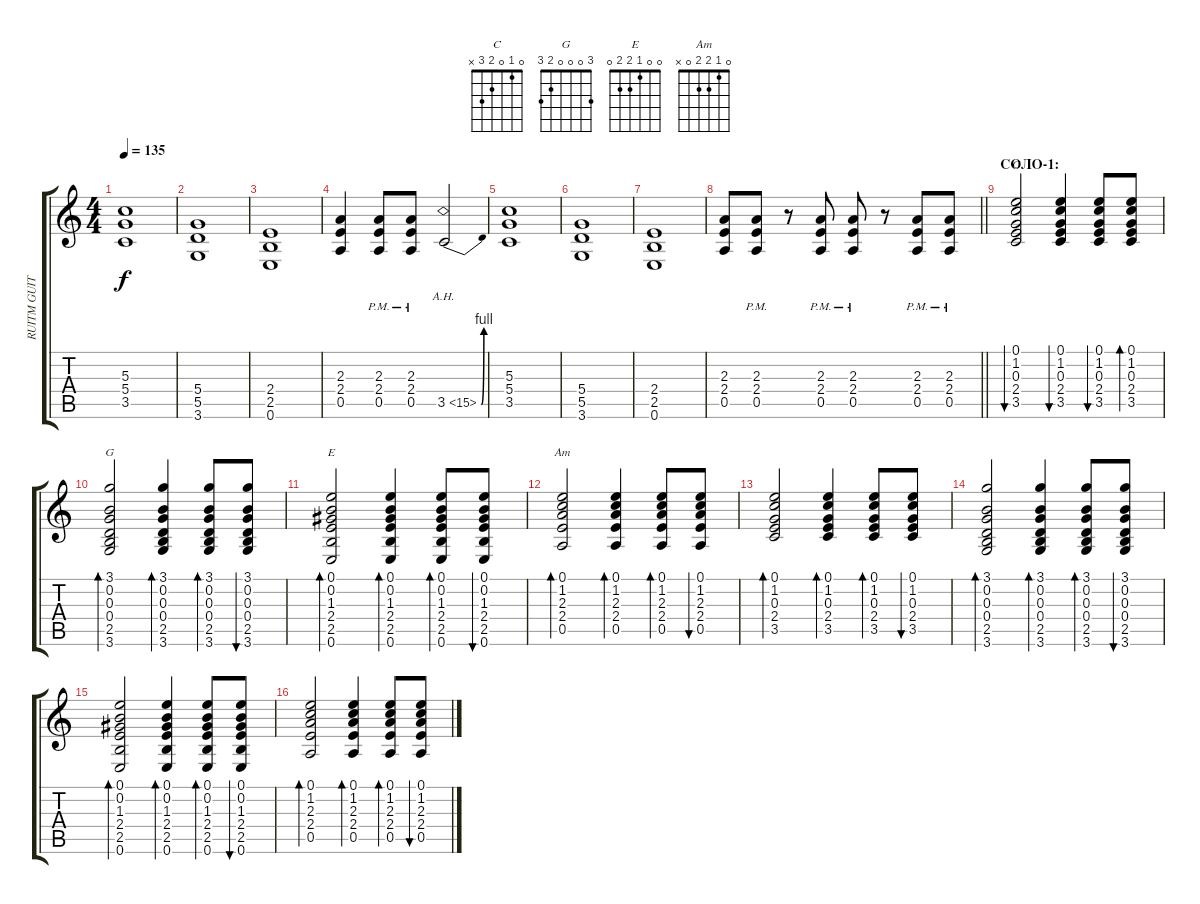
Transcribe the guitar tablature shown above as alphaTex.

\track ("RUITM GUITAR" "RUITM GUIT") {instrument acousticguitarsteel}
\staff {score tabs}
\tuning (E4 B3 G3 D3 A2 E2) {hide}
\chord ("C" 0 1 0 2 3 x)
\chord ("G" 3 0 0 0 2 3)
\chord ("E" 0 0 1 2 2 0)
\chord ("Am" 0 1 2 2 0 x)
\ts (4 4)
\tempo 135
\clef g2
\ks c
(5.3 5.4 3.5).1{dy f} |
(5.4 5.5 3.6).1 |
(2.4 2.5 0.6).1 |
(2.3 2.4 0.5).4 (2.3{pm} 2.4{pm} 0.5{pm}).8 (2.3{pm} 2.4{pm} 0.5{pm}).8 3.5{be (bend 0 0 60 4) ah 12}.2 |
(5.3 5.4 3.5).1 |
(5.4 5.5 3.6).1 |
(2.4 2.5 0.6).1 |
\barLineRight lightlight
(2.3 2.4 0.5).8 (2.3{pm} 2.4{pm} 0.5{pm}).8 r.8 (2.3{pm} 2.4{pm} 0.5{pm}).8 (2.3{pm} 2.4{pm} 0.5{pm}).8 r.8 (2.3{pm} 2.4{pm} 0.5{pm}).8 (2.3{pm} 2.4{pm} 0.5{pm}).8 |
\section ("" "СОЛО-1:")
(0.1 1.2 0.3 2.4 3.5).2{bu 60 ch "C" instrument acousticguitarsteel} (0.1 1.2 0.3 2.4 3.5).4{bu 60} (0.1 1.2 0.3 2.4 3.5).8{bu 60} (0.1 1.2 0.3 2.4 3.5).8{bd 60} |
(3.1 0.2 0.3 0.4 2.5 3.6).2{bd 60 ch "G"} (3.1 0.2 0.3 0.4 2.5 3.6).4{bd 60} (3.1 0.2 0.3 0.4 2.5 3.6).8{bd 60} (3.1 0.2 0.3 0.4 2.5 3.6).8{bu 60} |
(0.1 0.2 1.3 2.4 2.5 0.6).2{bd 60 ch "E"} (0.1 0.2 1.3 2.4 2.5 0.6).4{bd 60} (0.1 0.2 1.3 2.4 2.5 0.6).8{bd 60} (0.1 0.2 1.3 2.4 2.5 0.6).8{bu 60} |
(0.1 1.2 2.3 2.4 0.5).2{bd 60 ch "Am"} (0.1 1.2 2.3 2.4 0.5).4{bd 60} (0.1 1.2 2.3 2.4 0.5).8{bd 60} (0.1 1.2 2.3 2.4 0.5).8{bu 60} |
(0.1 1.2 0.3 2.4 3.5).2{bd 60} (0.1 1.2 0.3 2.4 3.5).4{bd 60} (0.1 1.2 0.3 2.4 3.5).8{bd 60} (0.1 1.2 0.3 2.4 3.5).8{bu 60} |
(3.1 0.2 0.3 0.4 2.5 3.6).2{bd 60} (3.1 0.2 0.3 0.4 2.5 3.6).4{bd 60} (3.1 0.2 0.3 0.4 2.5 3.6).8{bd 60} (3.1 0.2 0.3 0.4 2.5 3.6).8{bu 60} |
(0.1 0.2 1.3 2.4 2.5 0.6).2{bd 60} (0.1 0.2 1.3 2.4 2.5 0.6).4{bd 60} (0.1 0.2 1.3 2.4 2.5 0.6).8{bd 60} (0.1 0.2 1.3 2.4 2.5 0.6).8{bu 60} |
(0.1 1.2 2.3 2.4 0.5).2{bd 60} (0.1 1.2 2.3 2.4 0.5).4{bd 60} (0.1 1.2 2.3 2.4 0.5).8{bd 60} (0.1 1.2 2.3 2.4 0.5).8{bu 60}
